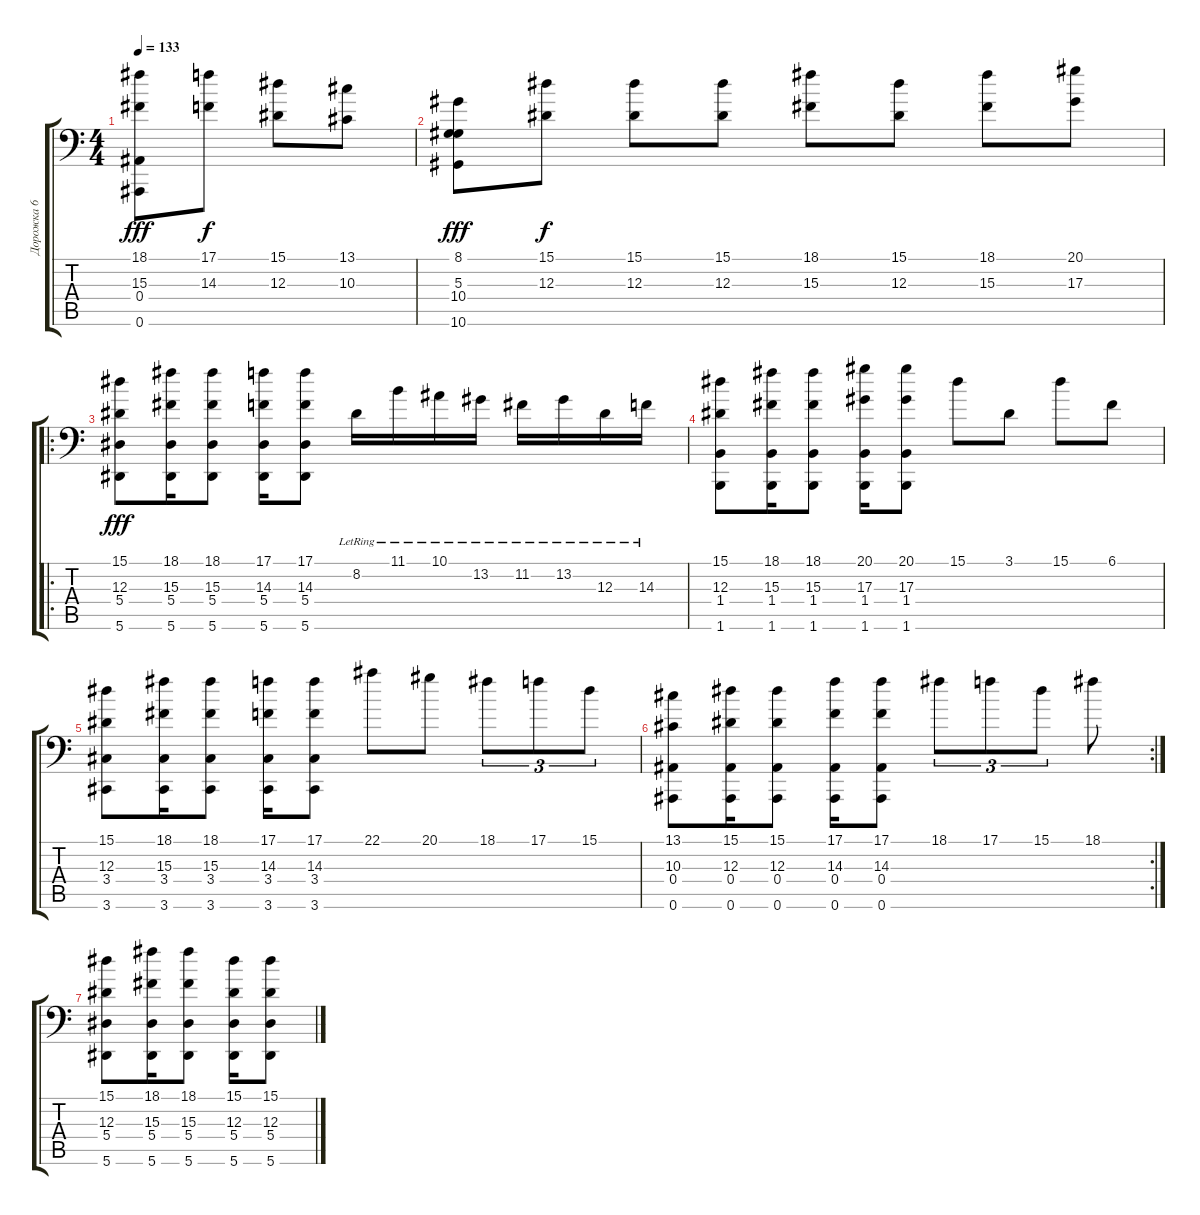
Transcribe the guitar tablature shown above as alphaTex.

\track ("Дорожка 6" "Дорожка 6") {instrument acousticgrandpiano}
\staff {score tabs}
\tuning (C4 G3 Eb3 Bb2 F2 Bb1) {hide}
\ts (4 4)
\tempo 133
\clef f4
\ks c
(18.1 15.3 0.4 0.6).8{dy fff} (17.1 14.3).8{dy f} (15.1 12.3).8 (13.1 10.3).8 |
(8.1 5.3 10.4 10.6).8{dy fff} (15.1 12.3).8{dy f} (15.1 12.3).8 (15.1 12.3).8 (18.1 15.3).8 (15.1 12.3).8 (18.1 15.3).8 (20.1 17.3).8 |
\ro
(15.1 12.3 5.4 5.6).8{dy fff} (18.1 15.3 5.4 5.6).16 (18.1 15.3 5.4 5.6).8 (17.1 14.3 5.4 5.6).16 (17.1 14.3 5.4 5.6).8 8.2{lr}.16 11.1{lr}.16 10.1{lr}.16 13.2{lr}.16 11.2{lr}.16 13.2{lr}.16 12.3{lr}.16 14.3{lr}.16 |
(15.1 12.3 1.4 1.6).8 (18.1 15.3 1.4 1.6).16 (18.1 15.3 1.4 1.6).8 (20.1 17.3 1.4 1.6).16 (20.1 17.3 1.4 1.6).8 15.1.8 3.1.8 15.1.8 6.1.8 |
(15.1 12.3 3.4 3.6).8 (18.1 15.3 3.4 3.6).16 (18.1 15.3 3.4 3.6).8 (17.1 14.3 3.4 3.6).16 (17.1 14.3 3.4 3.6).8 22.1.8 20.1.8 18.1.8{tu (3 2)} 17.1.8{tu (3 2)} 15.1.8{tu (3 2)} |
\rc 2
(13.1 10.3 0.4 0.6).8 (15.1 12.3 0.4 0.6).16 (15.1 12.3 0.4 0.6).8 (17.1 14.3 0.4 0.6).16 (17.1 14.3 0.4 0.6).8 18.1.8{tu (3 2)} 17.1.8{tu (3 2)} 15.1.8{tu (3 2)} 18.1.8 |
(15.1 12.3 5.4 5.6).8 (18.1 15.3 5.4 5.6).16 (18.1 15.3 5.4 5.6).8 (15.1 12.3 5.4 5.6).16 (15.1 12.3 5.4 5.6).8
